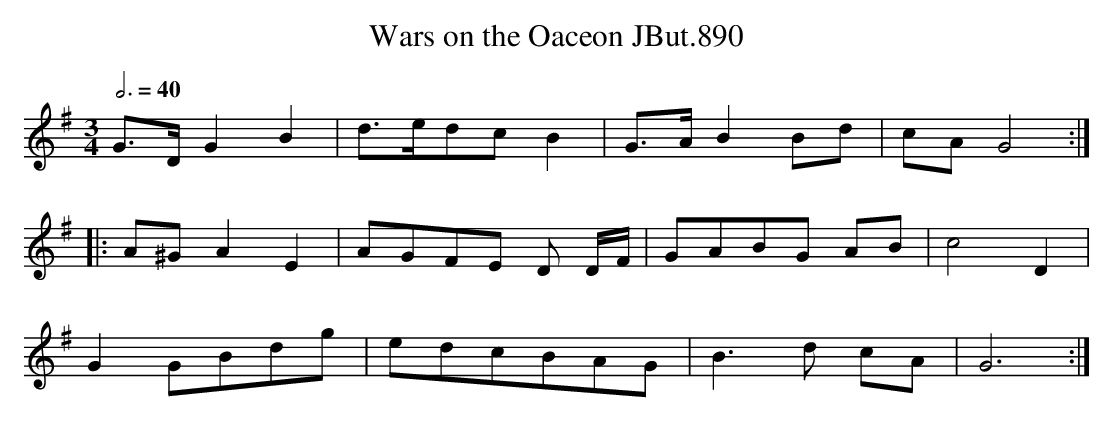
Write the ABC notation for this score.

X:1
T:Wars on the Oaceon JBut.890
M:3/4
L:1/8
Q:3/4=40
K:G
G>DG2B2 | d>edcB2 | G>AB2Bd | cAG4 :|
|:A^GA2E2 | AGFE D D/F/ | GABG AB | c4D2 |
G2 GBdg | edcBAG | B3d cA | G6 :|
